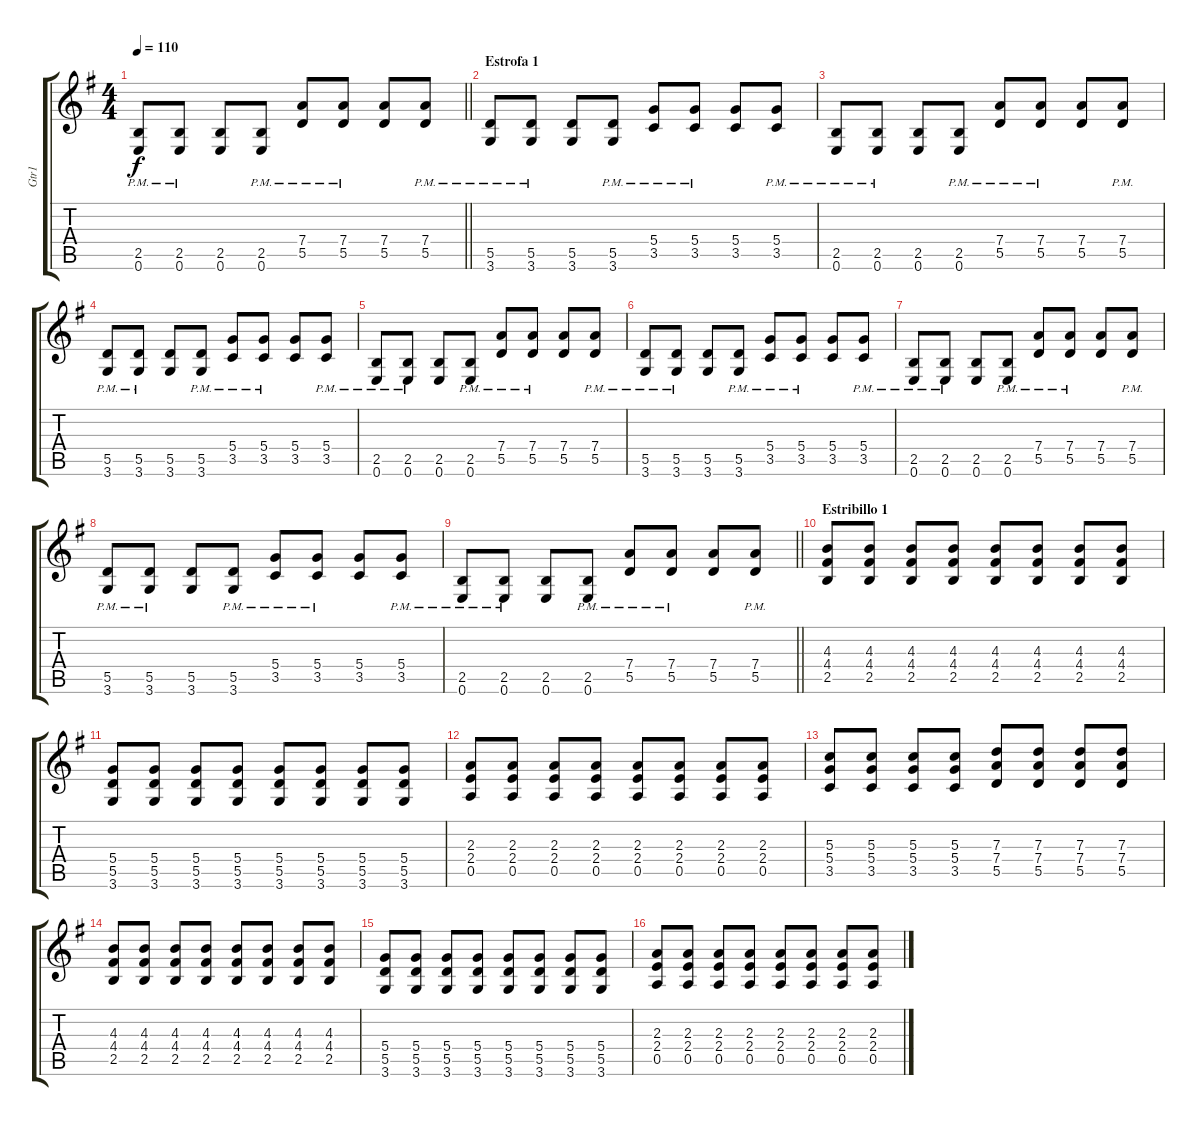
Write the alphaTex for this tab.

\track ("Gtr1" "Gtr1") {instrument overdrivenguitar}
\staff {score tabs}
\tuning (E4 B3 G3 D3 A2 E2) {hide}
\ts (4 4)
\tempo 110
\clef g2
\barLineRight lightlight
\ks g
(2.5{pm} 0.6{pm}).8{dy f} (2.5{pm} 0.6{pm}).8 (2.5 0.6).8 (2.5{pm} 0.6{pm}).8 (7.4{pm} 5.5{pm}).8 (7.4{pm} 5.5{pm}).8 (7.4 5.5).8 (7.4{pm} 5.5{pm}).8 |
\section ("" "Estrofa 1")
(5.5{pm} 3.6{pm}).8 (5.5{pm} 3.6{pm}).8 (5.5 3.6).8 (5.5{pm} 3.6{pm}).8 (5.4{pm} 3.5{pm}).8 (5.4{pm} 3.5{pm}).8 (5.4 3.5).8 (5.4{pm} 3.5{pm}).8 |
(2.5{pm} 0.6{pm}).8 (2.5{pm} 0.6{pm}).8 (2.5 0.6).8 (2.5{pm} 0.6{pm}).8 (7.4{pm} 5.5{pm}).8 (7.4{pm} 5.5{pm}).8 (7.4 5.5).8 (7.4{pm} 5.5{pm}).8 |
(5.5{pm} 3.6{pm}).8 (5.5{pm} 3.6{pm}).8 (5.5 3.6).8 (5.5{pm} 3.6{pm}).8 (5.4{pm} 3.5{pm}).8 (5.4{pm} 3.5{pm}).8 (5.4 3.5).8 (5.4{pm} 3.5{pm}).8 |
(2.5{pm} 0.6{pm}).8 (2.5{pm} 0.6{pm}).8 (2.5 0.6).8 (2.5{pm} 0.6{pm}).8 (7.4{pm} 5.5{pm}).8 (7.4{pm} 5.5{pm}).8 (7.4 5.5).8 (7.4{pm} 5.5{pm}).8 |
(5.5{pm} 3.6{pm}).8 (5.5{pm} 3.6{pm}).8 (5.5 3.6).8 (5.5{pm} 3.6{pm}).8 (5.4{pm} 3.5{pm}).8 (5.4{pm} 3.5{pm}).8 (5.4 3.5).8 (5.4{pm} 3.5{pm}).8 |
(2.5{pm} 0.6{pm}).8 (2.5{pm} 0.6{pm}).8 (2.5 0.6).8 (2.5{pm} 0.6{pm}).8 (7.4{pm} 5.5{pm}).8 (7.4{pm} 5.5{pm}).8 (7.4 5.5).8 (7.4{pm} 5.5{pm}).8 |
(5.5{pm} 3.6{pm}).8 (5.5{pm} 3.6{pm}).8 (5.5 3.6).8 (5.5{pm} 3.6{pm}).8 (5.4{pm} 3.5{pm}).8 (5.4{pm} 3.5{pm}).8 (5.4 3.5).8 (5.4{pm} 3.5{pm}).8 |
\barLineRight lightlight
(2.5{pm} 0.6{pm}).8 (2.5{pm} 0.6{pm}).8 (2.5 0.6).8 (2.5{pm} 0.6{pm}).8 (7.4{pm} 5.5{pm}).8 (7.4{pm} 5.5{pm}).8 (7.4 5.5).8 (7.4{pm} 5.5{pm}).8 |
\section ("" "Estribillo 1")
(4.3 4.4 2.5).8 (4.3 4.4 2.5).8 (4.3 4.4 2.5).8 (4.3 4.4 2.5).8 (4.3 4.4 2.5).8 (4.3 4.4 2.5).8 (4.3 4.4 2.5).8 (4.3 4.4 2.5).8 |
(5.4 5.5 3.6).8 (5.4 5.5 3.6).8 (5.4 5.5 3.6).8 (5.4 5.5 3.6).8 (5.4 5.5 3.6).8 (5.4 5.5 3.6).8 (5.4 5.5 3.6).8 (5.4 5.5 3.6).8 |
(2.3 2.4 0.5).8 (2.3 2.4 0.5).8 (2.3 2.4 0.5).8 (2.3 2.4 0.5).8 (2.3 2.4 0.5).8 (2.3 2.4 0.5).8 (2.3 2.4 0.5).8 (2.3 2.4 0.5).8 |
(5.3 5.4 3.5).8 (5.3 5.4 3.5).8 (5.3 5.4 3.5).8 (5.3 5.4 3.5).8 (7.3 7.4 5.5).8 (7.3 7.4 5.5).8 (7.3 7.4 5.5).8 (7.3 7.4 5.5).8 |
(4.3 4.4 2.5).8 (4.3 4.4 2.5).8 (4.3 4.4 2.5).8 (4.3 4.4 2.5).8 (4.3 4.4 2.5).8 (4.3 4.4 2.5).8 (4.3 4.4 2.5).8 (4.3 4.4 2.5).8 |
(5.4 5.5 3.6).8 (5.4 5.5 3.6).8 (5.4 5.5 3.6).8 (5.4 5.5 3.6).8 (5.4 5.5 3.6).8 (5.4 5.5 3.6).8 (5.4 5.5 3.6).8 (5.4 5.5 3.6).8 |
(2.3 2.4 0.5).8 (2.3 2.4 0.5).8 (2.3 2.4 0.5).8 (2.3 2.4 0.5).8 (2.3 2.4 0.5).8 (2.3 2.4 0.5).8 (2.3 2.4 0.5).8 (2.3 2.4 0.5).8
